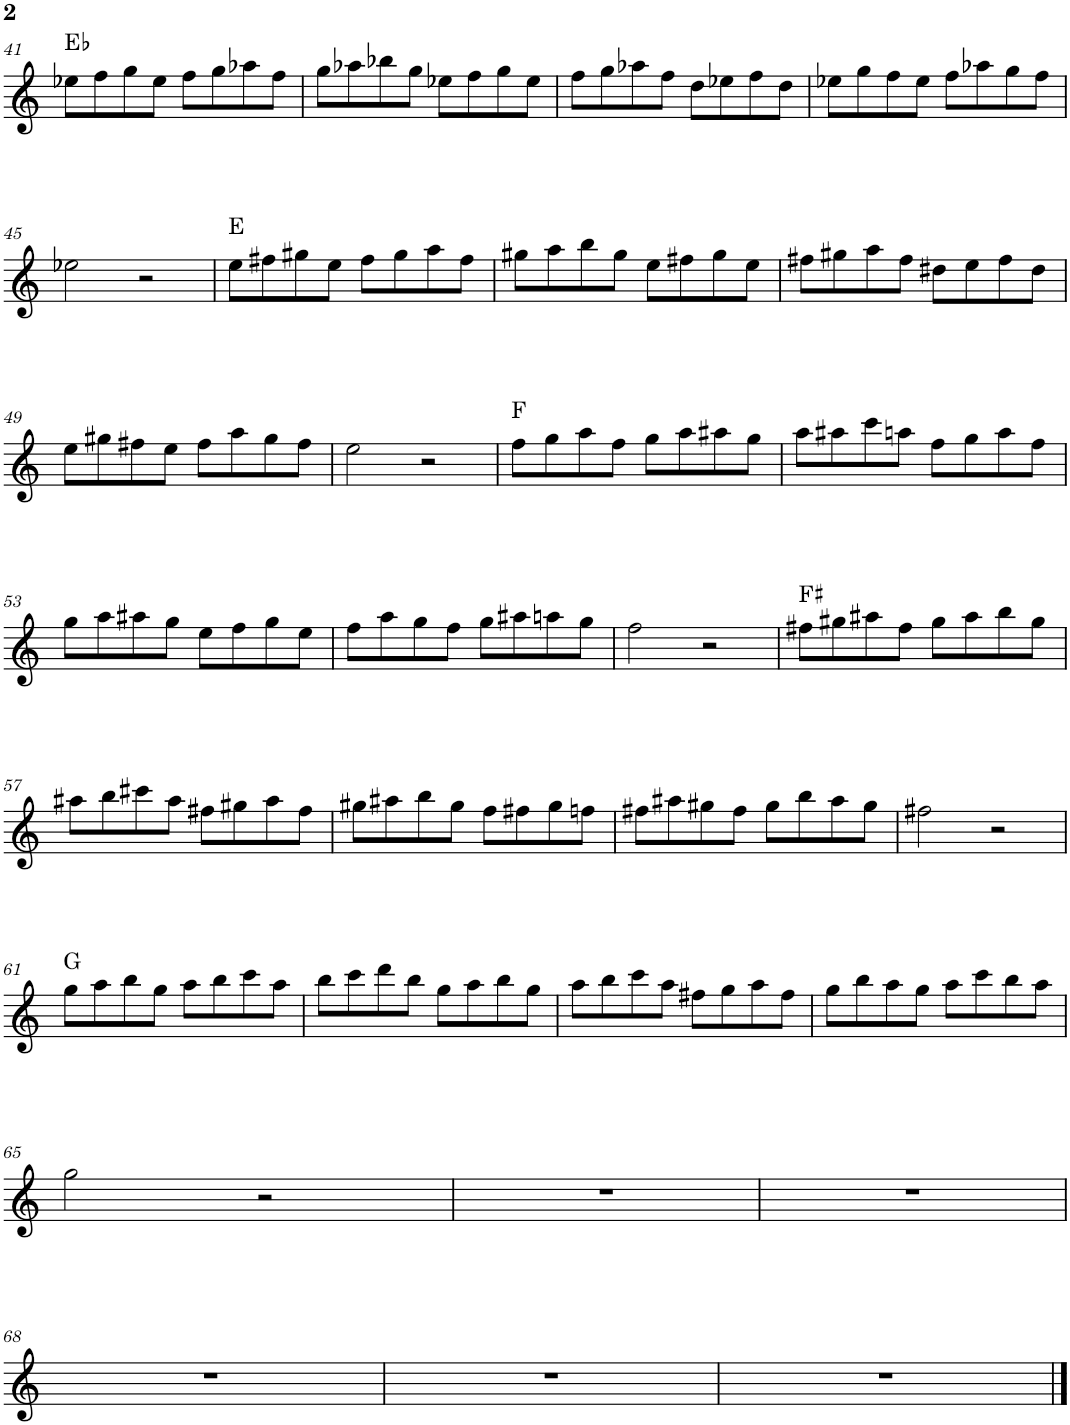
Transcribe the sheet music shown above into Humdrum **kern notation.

**kern	**harte
*part1	*part1
*staff1	*
*I"Piano	*
*I'Pno.	*
!!LO:PB:g=z
*clefG2	*
*k[]	*
*M4/4	*
=41	=41
8ee-X\L	Eb:maj
8ff\	.
8gg\	.
8ee-\J	.
8ff\L	.
8gg\	.
8aa-X\	.
8ff\J	.
=42	=42
8gg\L	.
8aa-X\	.
8bb-X\	.
8gg\J	.
8ee-X\L	.
8ff\	.
8gg\	.
8ee-\J	.
=43	=43
8ff\L	.
8gg\	.
8aa-X\	.
8ff\J	.
8dd\L	.
8ee-X\	.
8ff\	.
8dd\J	.
=44	=44
8ee-X\L	.
8gg\	.
8ff\	.
8ee-\J	.
8ff\L	.
8aa-X\	.
8gg\	.
8ff\J	.
!!LO:LB:g=z
=45	=45
2ee-X\	.
2r	.
=46	=46
8ee\L	E:maj
8ff#X\	.
8gg#X\	.
8ee\J	.
8ff#\L	.
8gg#\	.
8aa\	.
8ff#\J	.
=47	=47
8gg#X\L	.
8aa\	.
8bb\	.
8gg#\J	.
8ee\L	.
8ff#X\	.
8gg#\	.
8ee\J	.
=48	=48
8ff#X\L	.
8gg#X\	.
8aa\	.
8ff#\J	.
8dd#X\L	.
8ee\	.
8ff#\	.
8dd#\J	.
!!LO:LB:g=z
=49	=49
8ee\L	.
8gg#X\	.
8ff#X\	.
8ee\J	.
8ff#\L	.
8aa\	.
8gg#\	.
8ff#\J	.
=50	=50
2ee\	.
2r	.
=51	=51
8ff\L	F:maj
8gg\	.
8aa\	.
8ff\J	.
8gg\L	.
8aa\	.
8aa#X\	.
8gg\J	.
=52	=52
8aa\L	.
8aa#X\	.
8ccc\	.
8aan\J	.
8ff\L	.
8gg\	.
8aa\	.
8ff\J	.
!!LO:LB:g=z
=53	=53
8gg\L	.
8aa\	.
8aa#X\	.
8gg\J	.
8ee\L	.
8ff\	.
8gg\	.
8ee\J	.
=54	=54
8ff\L	.
8aa\	.
8gg\	.
8ff\J	.
8gg\L	.
8aa#X\	.
8aan\	.
8gg\J	.
=55	=55
2ff\	.
2r	.
=56	=56
8ff#X\L	F#:maj
8gg#X\	.
8aa#X\	.
8ff#\J	.
8gg#\L	.
8aa#\	.
8bb\	.
8gg#\J	.
!!LO:LB:g=z
=57	=57
8aa#X\L	.
8bb\	.
8ccc#X\	.
8aa#\J	.
8ff#X\L	.
8gg#X\	.
8aa#\	.
8ff#\J	.
=58	=58
8gg#X\L	.
8aa#X\	.
8bb\	.
8gg#\J	.
8ff\L	.
8ff#X\	.
8gg#\	.
8ffn\J	.
=59	=59
8ff#X\L	.
8aa#X\	.
8gg#X\	.
8ff#\J	.
8gg#\L	.
8bb\	.
8aa#\	.
8gg#\J	.
=60	=60
2ff#X\	.
2r	.
!!LO:LB:g=z
=61	=61
8gg\L	G:maj
8aa\	.
8bb\	.
8gg\J	.
8aa\L	.
8bb\	.
8ccc\	.
8aa\J	.
=62	=62
8bb\L	.
8ccc\	.
8ddd\	.
8bb\J	.
8gg\L	.
8aa\	.
8bb\	.
8gg\J	.
=63	=63
8aa\L	.
8bb\	.
8ccc\	.
8aa\J	.
8ff#X\L	.
8gg\	.
8aa\	.
8ff#\J	.
=64	=64
8gg\L	.
8bb\	.
8aa\	.
8gg\J	.
8aa\L	.
8ccc\	.
8bb\	.
8aa\J	.
!!LO:LB:g=z
=65	=65
2gg\	.
2r	.
=66	=66
1r	.
=67	=67
1r	.
!!LO:LB:g=z
=68	=68
1r	.
=69	=69
1r	.
=70	=70
1r	.
==	==
*-	*-
